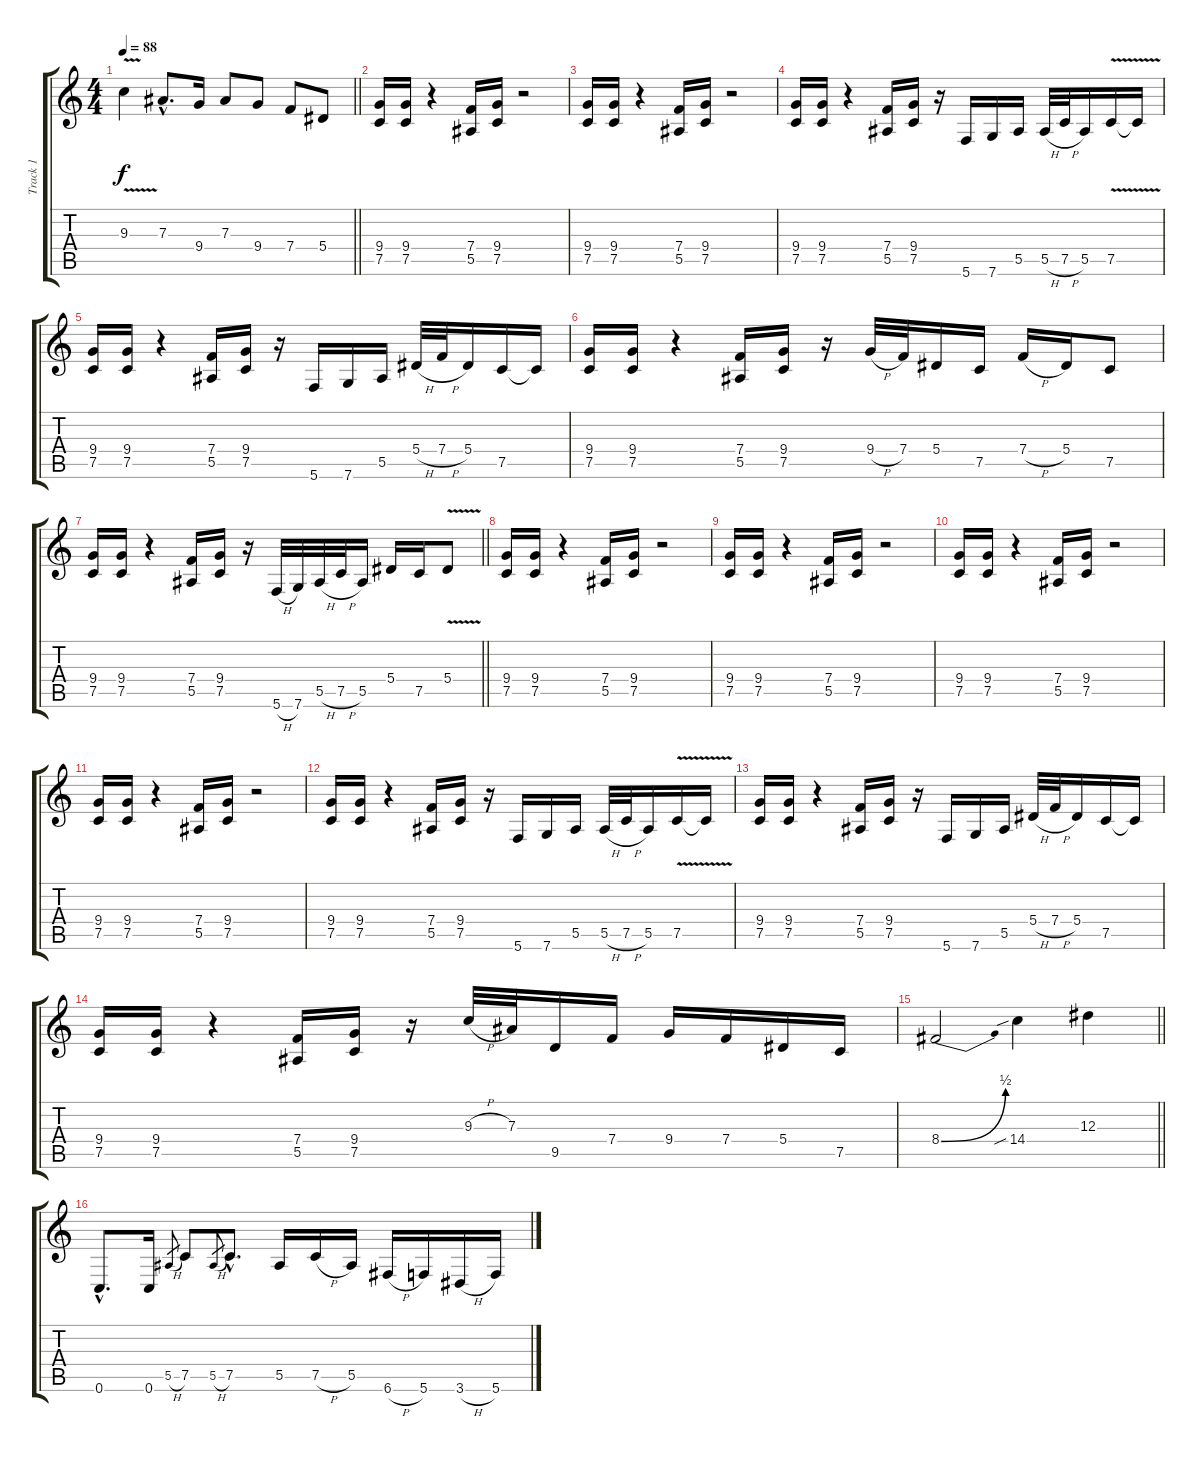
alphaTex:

\track ("Track 1" "Track 1") {instrument distortionguitar}
\staff {score tabs}
\tuning (C4 G3 Eb3 Bb2 F2 C2) {hide}
\ts (4 4)
\tempo 88
\clef g2
\barLineRight lightlight
\ks c
9.3{v}.4{dy f} 7.3{hac}.8{d} 9.4.16 7.3.8 9.4.8 7.4.8 5.4.8 |
(9.4 7.5).16 (9.4 7.5).16 r.4 (7.4 5.5).16 (9.4 7.5).16 r.2 |
(9.4 7.5).16 (9.4 7.5).16 r.4 (7.4 5.5).16 (9.4 7.5).16 r.2 |
(9.4 7.5).16 (9.4 7.5).16 r.4 (7.4 5.5).16 (9.4 7.5).16 r.16 5.6.16 7.6.16 5.5.16 5.5{h}.32 7.5{h}.32 5.5.16 7.5{v}.16 7.5{t}.16 |
(9.4 7.5).16 (9.4 7.5).16 r.4 (7.4 5.5).16 (9.4 7.5).16 r.16 5.6.16 7.6.16 5.5.16 5.4{h}.32 7.4{h}.32 5.4.16 7.5.16 7.5{t}.16 |
(9.4 7.5).16 (9.4 7.5).16 r.4 (7.4 5.5).16 (9.4 7.5).16 r.16 9.4{h}.32 7.4.32 5.4.16 7.5.16 7.4{h}.16 5.4.16 7.5.8 |
\barLineRight lightlight
(9.4 7.5).16 (9.4 7.5).16 r.4 (7.4 5.5).16 (9.4 7.5).16 r.16 5.6{h}.32 7.6.32 5.5{h}.32 7.5{h}.32 5.5.16 5.4.16 7.5.16 5.4{v}.8 |
(9.4 7.5).16 (9.4 7.5).16 r.4 (7.4 5.5).16 (9.4 7.5).16 r.2 |
(9.4 7.5).16 (9.4 7.5).16 r.4 (7.4 5.5).16 (9.4 7.5).16 r.2 |
(9.4 7.5).16 (9.4 7.5).16 r.4 (7.4 5.5).16 (9.4 7.5).16 r.2 |
(9.4 7.5).16 (9.4 7.5).16 r.4 (7.4 5.5).16 (9.4 7.5).16 r.2 |
(9.4 7.5).16 (9.4 7.5).16 r.4 (7.4 5.5).16 (9.4 7.5).16 r.16 5.6.16 7.6.16 5.5.16 5.5{h}.32 7.5{h}.32 5.5.16 7.5{v}.16 7.5{t}.16 |
(9.4 7.5).16 (9.4 7.5).16 r.4 (7.4 5.5).16 (9.4 7.5).16 r.16 5.6.16 7.6.16 5.5.16 5.4{h}.32 7.4{h}.32 5.4.16 7.5.16 7.5{t}.16 |
(9.4 7.5).16 (9.4 7.5).16 r.4 (7.4 5.5).16 (9.4 7.5).16 r.16 9.3{h}.32 7.3.32 9.5.16 7.4.16 9.4.16 7.4.16 5.4.16 7.5.16 |
\barLineRight lightlight
8.4{be (bend 0 0 60 2)}.2 14.4{sib}.4 12.3.4 |
0.6{hac}.8{d} 0.6.16 5.5{h}.8{gr} 7.5.8 5.5{h}.8{gr} 7.5{hac}.8{d} 5.5.16 7.5{h}.16 5.5.16 6.6{h}.16 5.6.16 3.6{h}.16 5.6.16
